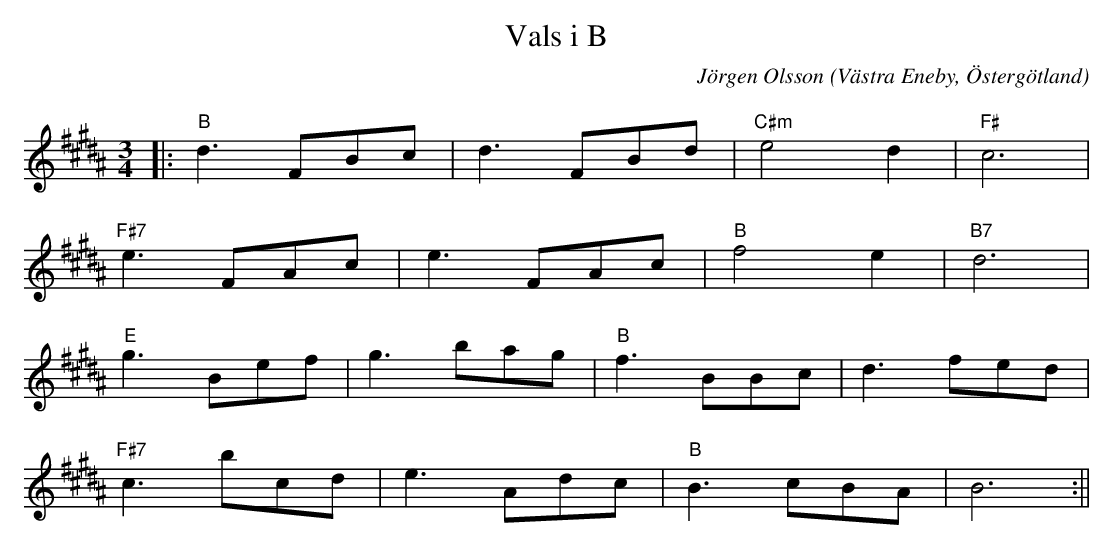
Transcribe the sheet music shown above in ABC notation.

X:1
T:Vals i B
C:Jörgen Olsson
O:Västra Eneby, Östergötland
Q:160
M:3/4
L:1/8
K:B
|:"B" d3 FBc|d3 FBd|"C#m" e4d2|"F#" c6 |
"F#7" e3 FAc|e3 FAc |"B" f4e2|"B7"d6 |
"E" g3 Bef|g3 bag |"B" f3 BBc|d3 fed |
"F#7" c3 bcd|e3 Adc |"B" B3 cBA| B6 :||
